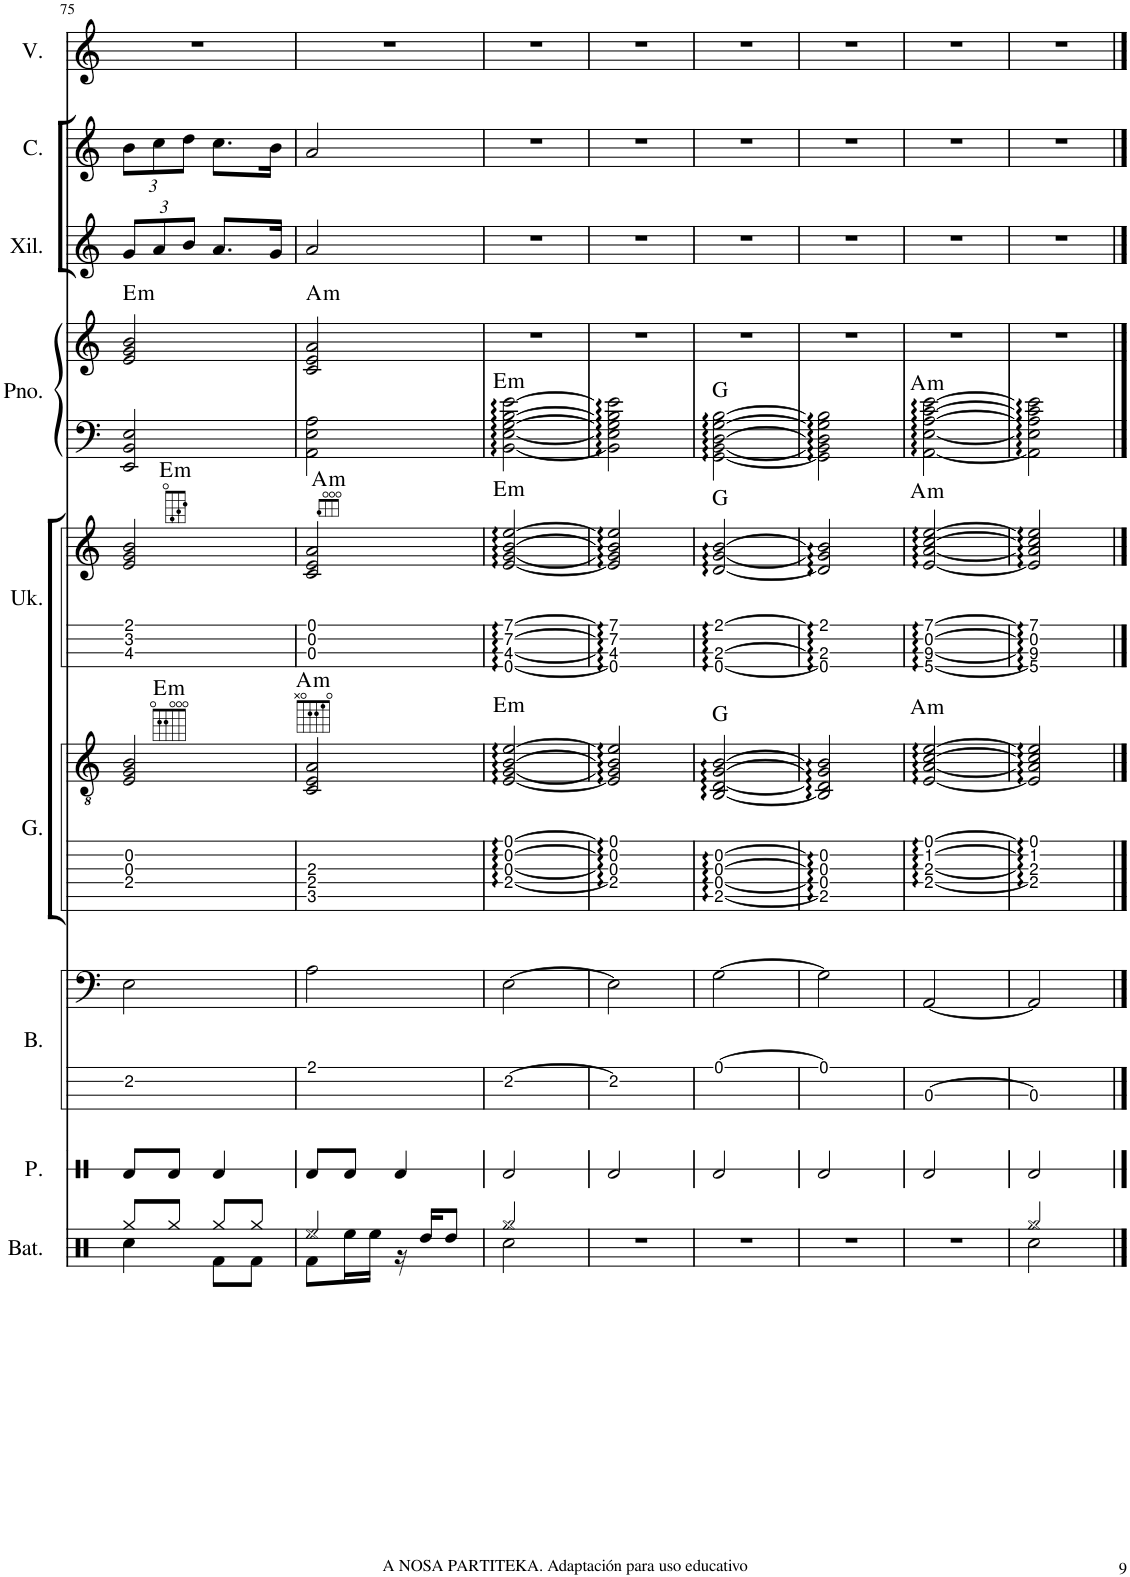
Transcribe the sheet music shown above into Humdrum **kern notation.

**kern	**kern	**kern	**kern	**kern	**kern	**harte	**kern	**kern	**harte	**kern	**kern	**harte	**kern	**kern	**kern
*part13	*part12	*part11	*part10	*part9	*part8	*part8	*part7	*part6	*part6	*part5	*part4	*part4	*part3	*part2	*part1
*staff13	*staff12	*staff11	*staff10	*staff9	*staff8	*	*staff7	*staff6	*	*staff5	*staff4	*	*staff3	*staff2	*staff1
*I"Batería	*I"Pandeiro	*I"Baixo	*I"Baixo	*I"Guitarra	*I"Guitarra	*	*I"Ukelele	*I"Ukelele	*	*I"Piano	*I"Piano	*	*I"Xilófono	*I"Carillón	*I"Voz
*I'Bat.	*I'P.	*I'B.	*I'B.	*I'G.	*I'G.	*	*I'Uk.	*I'Uk.	*	*I'Pno.	*I'Pno.	*	*I'Xil.	*I'C.	*I'V.
!!LO:PB:g=z
*clefX	*clefX	*	*clefF4	*	*clefGv2	*	*	*clefG2	*	*clefF4	*clefG2	*	*clefG2	*clefG2	*clefG2
*	*	*Trd7c12	*Trd7c12	*	*	*	*	*	*	*	*	*	*Trd-7c-12	*Trd-14c-24	*
*k[]	*k[]	*k[]	*k[]	*k[]	*k[]	*	*k[]	*k[]	*	*k[]	*k[]	*	*k[]	*k[]	*k[]
*M2/4	*M2/4	*M2/4	*M2/4	*M2/4	*M2/4	*	*M2/4	*M2/4	*	*M2/4	*M2/4	*	*M2/4	*M2/4	*M2/4
=75	=75	=75	=75	=75	=75	=75	=75	=75	=75	=75	=75	=75	=75	=75	=75
*^	*	*	*	*	*	*	*	*	*	*	*	*	*	*	*
*	*	*	*	*	*	*	*	*	*	*	*	*	*	*Xbrackettup	*Xbrackettup	*
!	!	!	!	!	!	!	!LO:H:kt=m	!	!	!LO:H:kt=m	!	!	!LO:H:kt=m	!	!	!
8Rgg/L	4Rcc\	8Rd/L	2E	2E\	2E 2G 2B	2E/ 2G/ 2B/	E:min	2e 2g 2b	2e/ 2g/ 2b/	E:min	2EE/ 2BB/ 2E/	2e/ 2g/ 2b/	E:min	12g/L	12b\L	2r
.	.	.	.	.	.	.	.	.	.	.	.	.	.	12a/	12cc\	.
8Rgg/J	.	8Rd/J	.	.	.	.	.	.	.	.	.	.	.	.	.	.
.	.	.	.	.	.	.	.	.	.	.	.	.	.	12b/J	12dd\J	.
8Rgg/L	8Rf\L	4Rd/	.	.	.	.	.	.	.	.	.	.	.	8.a/L	8.cc\L	.
8Rgg/J	8Rf\J	.	.	.	.	.	.	.	.	.	.	.	.	.	.	.
.	.	.	.	.	.	.	.	.	.	.	.	.	.	16g/Jk	16b\Jk	.
=76	=76	=76	=76	=76	=76	=76	=76	=76	=76	=76	=76	=76	=76	=76	=76	=76
!	!	!	!	!	!	!	!LO:H:kt=m	!	!	!LO:H:kt=m	!	!	!LO:H:kt=m	!	!	!
2Ree/	8Rf\L	8Rd/L	2A	2A\	2C 2E 2A	2C/ 2E/ 2A/	A:min	2c 2e 2a	2c/ 2e/ 2a/	A:min	2AA\ 2E\ 2A\	2c/ 2e/ 2a/	A:min	2a/	2a/	2r
.	16Ree\L	8Rd/J	.	.	.	.	.	.	.	.	.	.	.	.	.	.
.	16Ree\JJ	.	.	.	.	.	.	.	.	.	.	.	.	.	.	.
.	16r	4Rd/	.	.	.	.	.	.	.	.	.	.	.	.	.	.
.	16Rdd/KL	.	.	.	.	.	.	.	.	.	.	.	.	.	.	.
.	8Rdd/J	.	.	.	.	.	.	.	.	.	.	.	.	.	.	.
=77	=77	=77	=77	=77	=77	=77	=77	=77	=77	=77	=77	=77	=77	=77	=77	=77
!	!	!	!	!	!	!	!LO:H:kt=m	!	!	!LO:H:kt=m	!	!	!LO:H:kt=m	!	!	!
2Rgg/	2Rcc\	2Rd/	[2E	[2E\	[2E [2G [2B [2e	[2E/ [2G/ [2B/ [2e/	E:min	[2g [2e [2b [2ee	[2e/ [2g/ [2b/ [2ee/	E:min	[2BB\ [2E\ [2G\ [2B\ [2e\	2r	E:min	2r	2r	2r
*v	*v	*	*	*	*	*	*	*	*	*	*	*	*	*	*	*
=78	=78	=78	=78	=78	=78	=78	=78	=78	=78	=78	=78	=78	=78	=78	=78
2r	2Rd/	2E]	2E\]	2E] 2G] 2B] 2e]	2E/] 2G/] 2B/] 2e/]	.	2g] 2e] 2b] 2ee]	2e/] 2g/] 2b/] 2ee/]	.	2BB\] 2E\] 2G\] 2B\] 2e\]	2r	.	2r	2r	2r
=79	=79	=79	=79	=79	=79	=79	=79	=79	=79	=79	=79	=79	=79	=79	=79
2r	2Rd/	[2G	[2G\	[2BB [2D [2G [2B	[2BB/ [2D/ [2G/ [2B/	G:maj	[2g [2d [2b	[2d/ [2g/ [2b/	G:maj	[2GG\ [2BB\ [2D\ [2G\ [2B\	2r	G:maj	2r	2r	2r
=80	=80	=80	=80	=80	=80	=80	=80	=80	=80	=80	=80	=80	=80	=80	=80
2r	2Rd/	2G]	2G\]	2BB] 2D] 2G] 2B]	2BB/] 2D/] 2G/] 2B/]	.	2g] 2d] 2b]	2d/] 2g/] 2b/]	.	2GG\] 2BB\] 2D\] 2G\] 2B\]	2r	.	2r	2r	2r
=81	=81	=81	=81	=81	=81	=81	=81	=81	=81	=81	=81	=81	=81	=81	=81
!	!	!	!	!	!	!LO:H:kt=m	!	!	!LO:H:kt=m	!	!	!LO:H:kt=m	!	!	!
2r	2Rd/	[2AA	[2AA/	[2E [2A [2c [2e	[2E/ [2A/ [2c/ [2e/	A:min	[2cc [2a [2e [2ee	[2e/ [2a/ [2cc/ [2ee/	A:min	[2AA\ [2E\ [2A\ [2c\ [2e\	2r	A:min	2r	2r	2r
=82	=82	=82	=82	=82	=82	=82	=82	=82	=82	=82	=82	=82	=82	=82	=82
*^	*	*	*	*	*	*	*	*	*	*	*	*	*	*	*
2Rgg/	2Rcc\	2Rd/	2AA]	2AA/]	2E] 2A] 2c] 2e]	2E/] 2A/] 2c/] 2e/]	.	2cc] 2a] 2e] 2ee]	2e/] 2a/] 2cc/] 2ee/]	.	2AA\] 2E\] 2A\] 2c\] 2e\]	2r	.	2r	2r	2r
*v	*v	*	*	*	*	*	*	*	*	*	*	*	*	*	*	*
==	==	==	==	==	==	==	==	==	==	==	==	==	==	==	==
*-	*-	*-	*-	*-	*-	*-	*-	*-	*-	*-	*-	*-	*-	*-	*-
